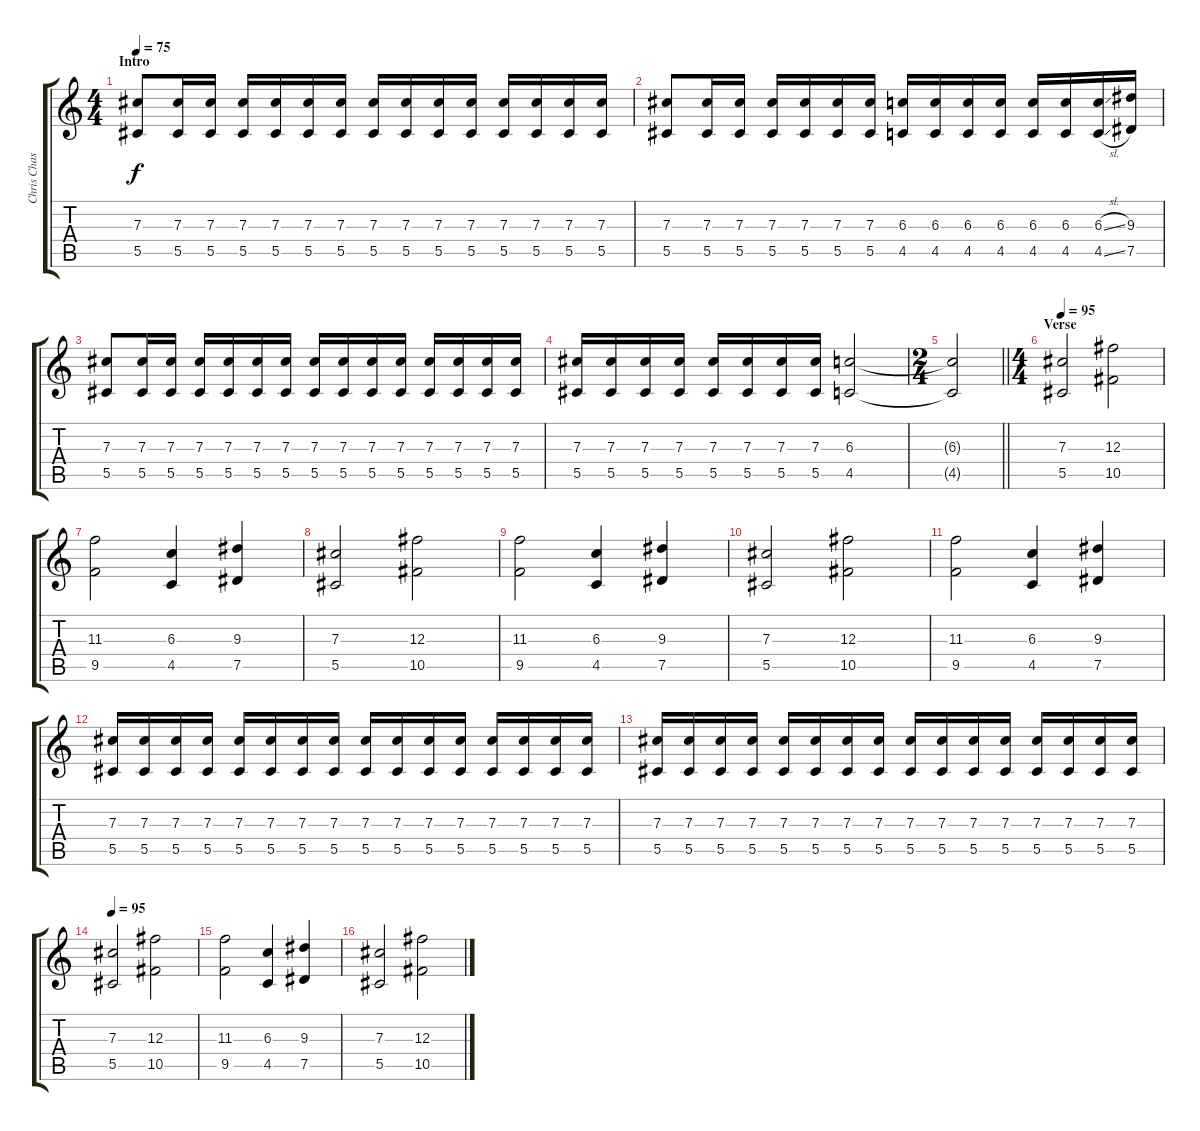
\track ("Chris Chasse" "Chris Chas") {instrument overdrivenguitar}
\staff {score tabs}
\tuning (Eb4 Bb3 Gb3 Db3 Ab2 Eb2) {hide}
\ts (4 4)
\section ("" "Intro")
\tempo 75
\clef g2
\ks c
(7.3 5.5).8{dy f instrument overdrivenguitar} (7.3 5.5).16 (7.3 5.5).16 (7.3 5.5).16 (7.3 5.5).16 (7.3 5.5).16 (7.3 5.5).16 (7.3 5.5).16 (7.3 5.5).16 (7.3 5.5).16 (7.3 5.5).16 (7.3 5.5).16 (7.3 5.5).16 (7.3 5.5).16 (7.3 5.5).16 |
(7.3 5.5).8 (7.3 5.5).16 (7.3 5.5).16 (7.3 5.5).16 (7.3 5.5).16 (7.3 5.5).16 (7.3 5.5).16 (6.3 4.5).16 (6.3 4.5).16 (6.3 4.5).16 (6.3 4.5).16 (6.3 4.5).16 (6.3 4.5).16 (6.3{sl} 4.5{sl}).16 (9.3 7.5).16 |
(7.3 5.5).8 (7.3 5.5).16 (7.3 5.5).16 (7.3 5.5).16 (7.3 5.5).16 (7.3 5.5).16 (7.3 5.5).16 (7.3 5.5).16 (7.3 5.5).16 (7.3 5.5).16 (7.3 5.5).16 (7.3 5.5).16 (7.3 5.5).16 (7.3 5.5).16 (7.3 5.5).16 |
(7.3 5.5).16 (7.3 5.5).16 (7.3 5.5).16 (7.3 5.5).16 (7.3 5.5).16 (7.3 5.5).16 (7.3 5.5).16 (7.3 5.5).16 (6.3 4.5).2 |
\ts (2 4)
\barLineRight lightlight
(6.3{t} 4.5{t}).2 |
\ts (4 4)
\section ("" "Verse")
\tempo 95
(7.3 5.5).2 (12.3 10.5).2 |
(11.3 9.5).2 (6.3 4.5).4 (9.3 7.5).4 |
(7.3 5.5).2 (12.3 10.5).2 |
(11.3 9.5).2 (6.3 4.5).4 (9.3 7.5).4 |
(7.3 5.5).2 (12.3 10.5).2 |
(11.3 9.5).2 (6.3 4.5).4 (9.3 7.5).4 |
(7.3 5.5).16 (7.3 5.5).16 (7.3 5.5).16 (7.3 5.5).16 (7.3 5.5).16 (7.3 5.5).16 (7.3 5.5).16 (7.3 5.5).16 (7.3 5.5).16 (7.3 5.5).16 (7.3 5.5).16 (7.3 5.5).16 (7.3 5.5).16 (7.3 5.5).16 (7.3 5.5).16 (7.3 5.5).16 |
(7.3 5.5).16 (7.3 5.5).16 (7.3 5.5).16 (7.3 5.5).16 (7.3 5.5).16 (7.3 5.5).16 (7.3 5.5).16 (7.3 5.5).16 (7.3 5.5).16 (7.3 5.5).16 (7.3 5.5).16 (7.3 5.5).16 (7.3 5.5).16 (7.3 5.5).16 (7.3 5.5).16 (7.3 5.5).16 |
\tempo 95
(7.3 5.5).2 (12.3 10.5).2 |
(11.3 9.5).2 (6.3 4.5).4 (9.3 7.5).4 |
(7.3 5.5).2 (12.3 10.5).2
